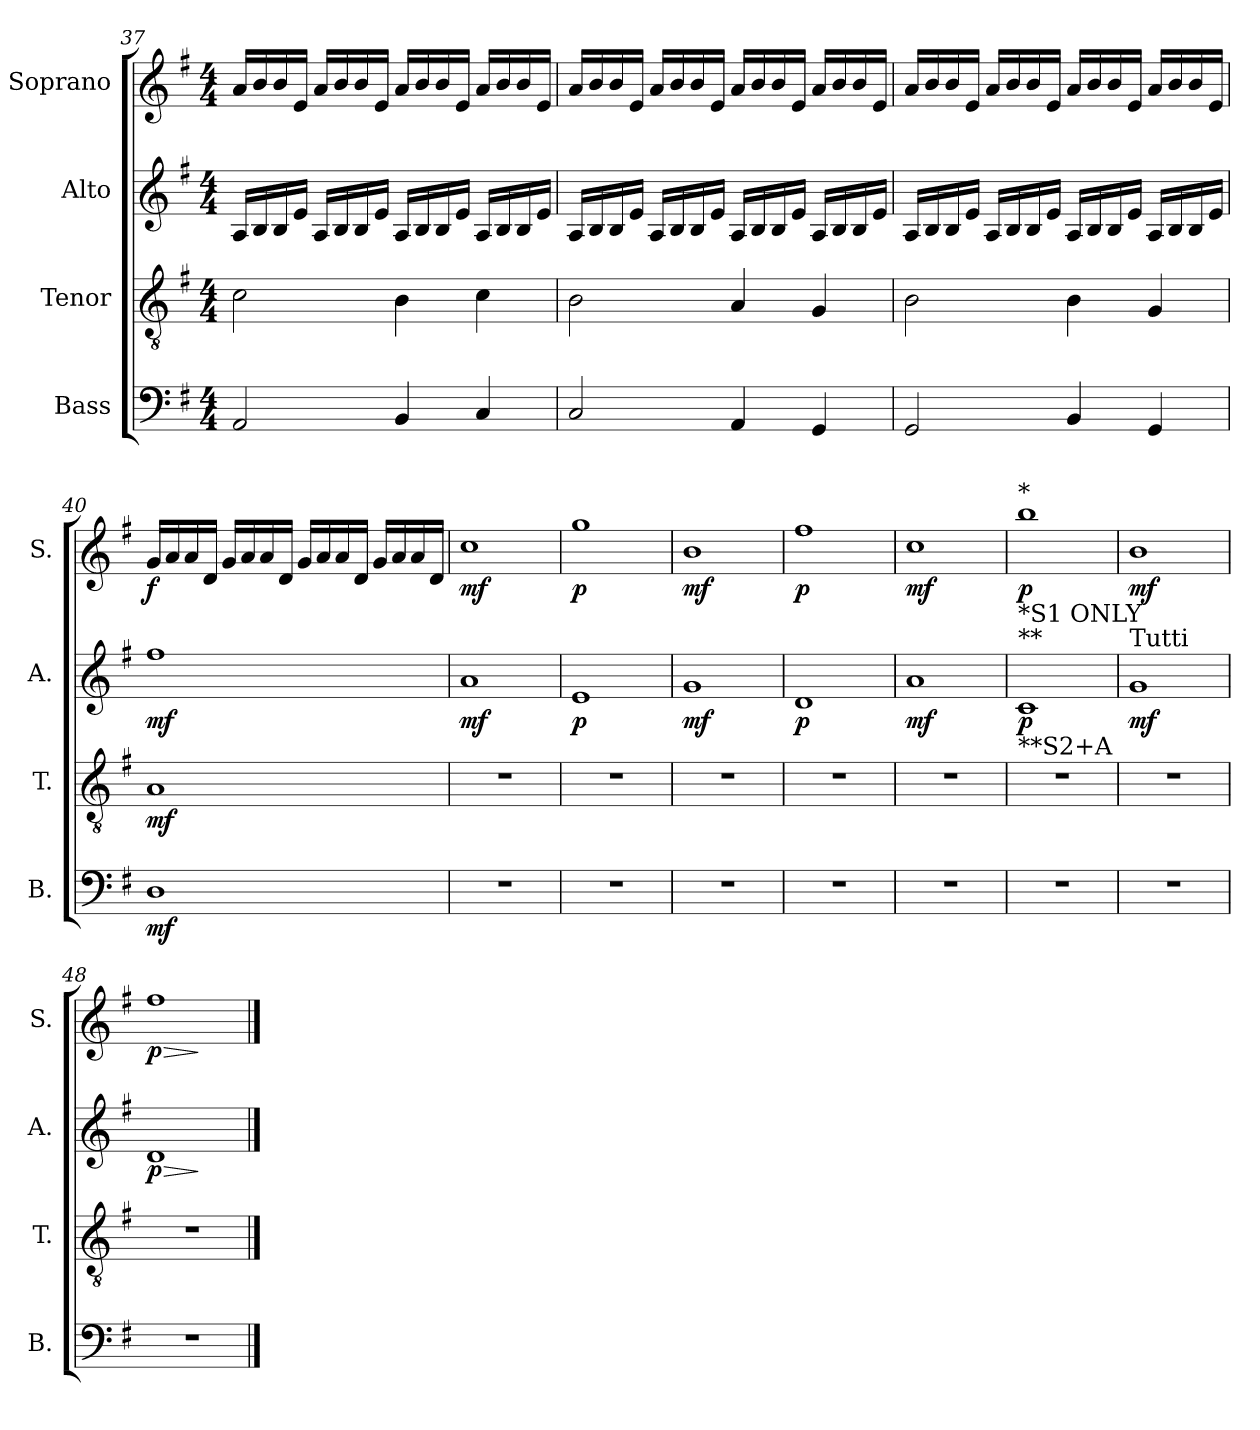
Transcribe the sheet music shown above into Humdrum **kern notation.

**kern	**dynam	**kern	**dynam	**kern	**dynam	**kern	**dynam
*part4	*part4	*part3	*part3	*part2	*part2	*part1	*part1
*staff4	*staff4	*staff3	*staff3	*staff2	*staff2	*staff1	*staff1
*I"Bass	*	*I"Tenor	*	*I"Alto	*	*I"Soprano	*
*I'B.	*	*I'T.	*	*I'A.	*	*I'S.	*
!!LO:PB:g=z
*clefF4	*	*clefGv2	*	*clefG2	*	*clefG2	*
*k[f#]	*	*k[f#]	*	*k[f#]	*	*k[f#]	*
*M4/4	*	*M4/4	*	*M4/4	*	*M4/4	*
=37	=37	=37	=37	=37	=37	=37	=37
2AAi/	.	2cj\	.	16Ai/LL	.	16ai/LL	.
.	.	.	.	16B/	.	16b/	.
.	.	.	.	16B/	.	16b/	.
.	.	.	.	16e/JJ	.	16e/JJ	.
.	.	.	.	16A/LL	.	16a/LL	.
.	.	.	.	16B/	.	16b/	.
.	.	.	.	16B/	.	16b/	.
.	.	.	.	16e/JJ	.	16e/JJ	.
4BB/	.	4B\	.	16A/LL	.	16a/LL	.
.	.	.	.	16B/	.	16b/	.
.	.	.	.	16B/	.	16b/	.
.	.	.	.	16e/JJ	.	16e/JJ	.
4Cj/	.	4cj\	.	16Ai/LL	.	16ai/LL	.
.	.	.	.	16B/	.	16b/	.
.	.	.	.	16B/	.	16b/	.
.	.	.	.	16e/JJ	.	16e/JJ	.
=38	=38	=38	=38	=38	=38	=38	=38
2Cj/	.	2B\	.	16Ai/LL	.	16ai/LL	.
.	.	.	.	16B/	.	16b/	.
.	.	.	.	16B/	.	16b/	.
.	.	.	.	16e/JJ	.	16e/JJ	.
.	.	.	.	16A/LL	.	16a/LL	.
.	.	.	.	16B/	.	16b/	.
.	.	.	.	16B/	.	16b/	.
.	.	.	.	16e/JJ	.	16e/JJ	.
4AA/	.	4A/	.	16A/LL	.	16a/LL	.
.	.	.	.	16B/	.	16b/	.
.	.	.	.	16B/	.	16b/	.
.	.	.	.	16e/JJ	.	16e/JJ	.
4GG/	.	4G/	.	16A/LL	.	16a/LL	.
.	.	.	.	16B/	.	16b/	.
.	.	.	.	16B/	.	16b/	.
.	.	.	.	16e/JJ	.	16e/JJ	.
!!LO:LB:g=z
=39	=39	=39	=39	=39	=39	=39	=39
2GGi/	.	2Bj\	.	16A/LL	.	16a/LL	.
.	.	.	.	16B/	.	16b/	.
.	.	.	.	16B/	.	16b/	.
.	.	.	.	16e/JJ	.	16e/JJ	.
.	.	.	.	16A/LL	.	16a/LL	.
.	.	.	.	16B/	.	16b/	.
.	.	.	.	16B/	.	16b/	.
.	.	.	.	16e/JJ	.	16e/JJ	.
4BB/	.	4B\	.	16A/LL	.	16a/LL	.
.	.	.	.	16B/	.	16b/	.
.	.	.	.	16B/	.	16b/	.
.	.	.	.	16e/JJ	.	16e/JJ	.
4GG/	.	4G/	.	16A/LL	.	16a/LL	.
.	.	.	.	16B/	.	16b/	.
.	.	.	.	16B/	.	16b/	.
.	.	.	.	16e/JJ	.	16e/JJ	.
=40	=40	=40	=40	=40	=40	=40	=40
!	!LO:DY:b	!	!LO:DY:b	!	!LO:DY:b	!	!LO:DY:b
1Di	mf	1AZ	mf	1ff#j	mf	16g/LL	f
.	.	.	.	.	.	16a/	.
.	.	.	.	.	.	16a/	.
.	.	.	.	.	.	16d/JJ	.
.	.	.	.	.	.	16g/LL	.
.	.	.	.	.	.	16a/	.
.	.	.	.	.	.	16a/	.
.	.	.	.	.	.	16d/JJ	.
.	.	.	.	.	.	16g/LL	.
.	.	.	.	.	.	16a/	.
.	.	.	.	.	.	16a/	.
.	.	.	.	.	.	16d/JJ	.
.	.	.	.	.	.	16g/LL	.
.	.	.	.	.	.	16a/	.
.	.	.	.	.	.	16a/	.
.	.	.	.	.	.	16d/JJ	.
=41	=41	=41	=41	=41	=41	=41	=41
!	!	!	!	!	!LO:DY:b	!	!LO:DY:b
1r	.	1r	.	1ai	mf	1ccj	mf
=42	=42	=42	=42	=42	=42	=42	=42
!	!	!	!	!	!LO:DY:b	!	!LO:DY:b
1r	.	1r	.	1ei	p	1ggj	p
=43	=43	=43	=43	=43	=43	=43	=43
!	!	!	!	!	!LO:DY:b	!	!LO:DY:b
1r	.	1r	.	1gi	mf	1bj	mf
=44	=44	=44	=44	=44	=44	=44	=44
!	!	!	!	!	!LO:DY:b	!	!LO:DY:b
1r	.	1r	.	1di	p	1ff#j	p
!!LO:LB:g=z
=45	=45	=45	=45	=45	=45	=45	=45
!	!	!	!	!	!LO:DY:b	!	!LO:DY:b
1r	.	1r	.	1ai	mf	1ccj	mf
=46	=46	=46	=46	=46	=46	=46	=46
!	!	!	!	!	!	!LO:TX:b:t=*S1 ONLY	!
!	!	!	!	!	!	!LO:TX:a:t=*	!
!	!	!	!	!LO:TX:b:t=**S2+A	!	!	!
!	!	!	!	!LO:TX:a:t=**	!	!	!
!	!	!	!	!	!LO:DY:b	!	!LO:DY:b
1r	.	1r	.	1c	p	1bb	p
=47	=47	=47	=47	=47	=47	=47	=47
!	!	!	!	!LO:TX:a:t=Tutti	!	!	!
!	!	!	!	!	!LO:DY:b	!	!LO:DY:b
1r	.	1r	.	1gi	mf	1bj	mf
=48	=48	=48	=48	=48	=48	=48	=48
!	!	!	!	!	!LO:HP:b	!	!LO:HP:b
!	!	!	!	!	!LO:DY:n=1:b	!	!LO:DY:n=1:b
1r	.	1r	.	1di	> p	1ff#j	> p
.	.	.	.	.	]	.	]
==	==	==	==	==	==	==	==
*-	*-	*-	*-	*-	*-	*-	*-
